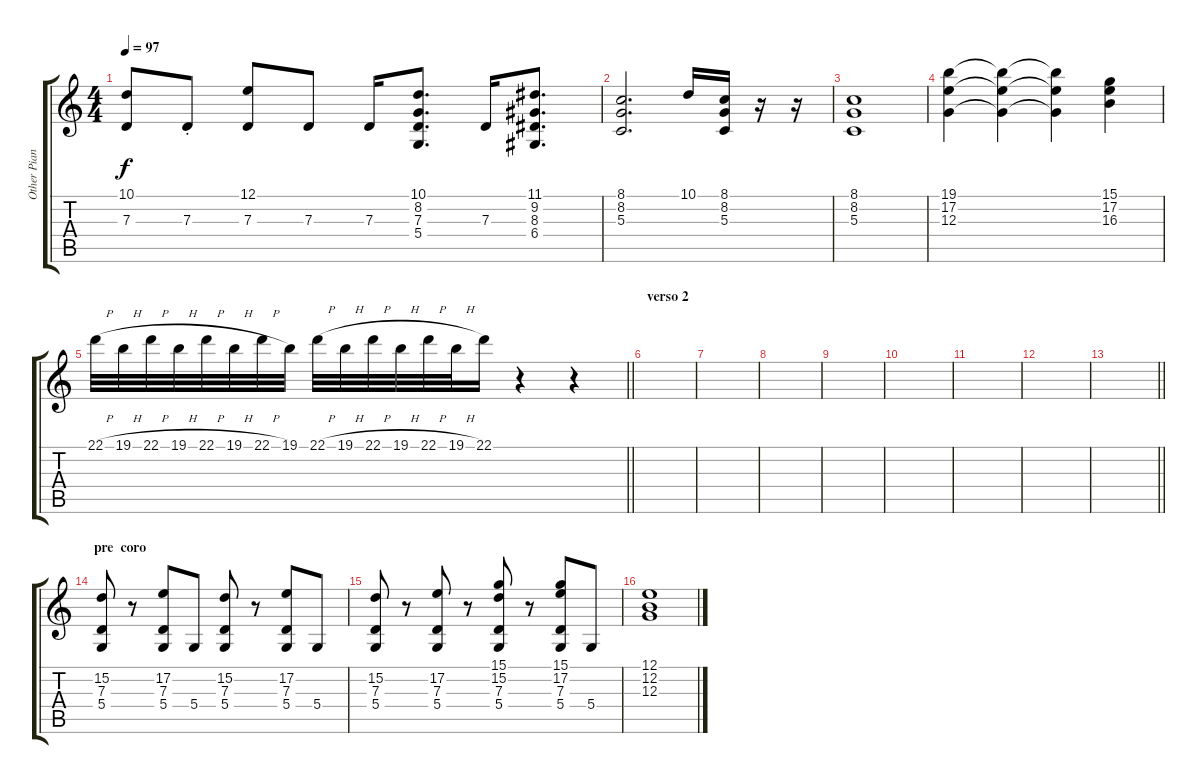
\track ("Other Piano" "Other Pian") {instrument electricpiano1}
\staff {score tabs}
\tuning (E4 B3 G3 D3 A2 E2) {hide}
\ts (4 4)
\tempo 97
\clef g2
\ks c
(10.1 7.3).8{dy f} 7.3{st}.8 (12.1 7.3).8 7.3.8 7.3.16 (10.1 8.2 7.3 5.4).8{d} 7.3.16 (11.1 9.2 8.3 6.4).8{d} |
(8.1 8.2 5.3).2{d} 10.1.16 (8.1 8.2 5.3).16 r.16 r.16 |
(8.1 8.2 5.3).1 |
(19.1 17.2 12.3).4{volume 16} (19.1{t} 17.2{t} 12.3{t}).4 (19.1{t} 17.2{t} 12.3{t}).4 (15.1 17.2 16.3).4 |
\barLineRight lightlight
22.1{h}.32 19.1{h}.32 22.1{h}.32 19.1{h}.32 22.1{h}.32 19.1{h}.32 22.1{h}.32 19.1.32 22.1{h}.32 19.1{h}.32 22.1{h}.32 19.1{h}.32 22.1{h}.32 19.1{h}.32 22.1.16 r.4 r.4 |
\section ("" "verso 2")
|
|
|
|
|
|
|
\barLineRight lightlight
|
\section ("" "pre  coro")
(15.2 7.3 5.4).8 r.8 (17.2 7.3 5.4).8 5.4.8 (15.2 7.3 5.4).8 r.8 (17.2 7.3 5.4).8 5.4.8 |
(15.2 7.3 5.4).8 r.8 (17.2 7.3 5.4).8 r.8 (15.1 15.2 7.3 5.4).8 r.8 (15.1 17.2 7.3 5.4).8 5.4.8 |
(12.1 12.2 12.3).1{volume 10}
